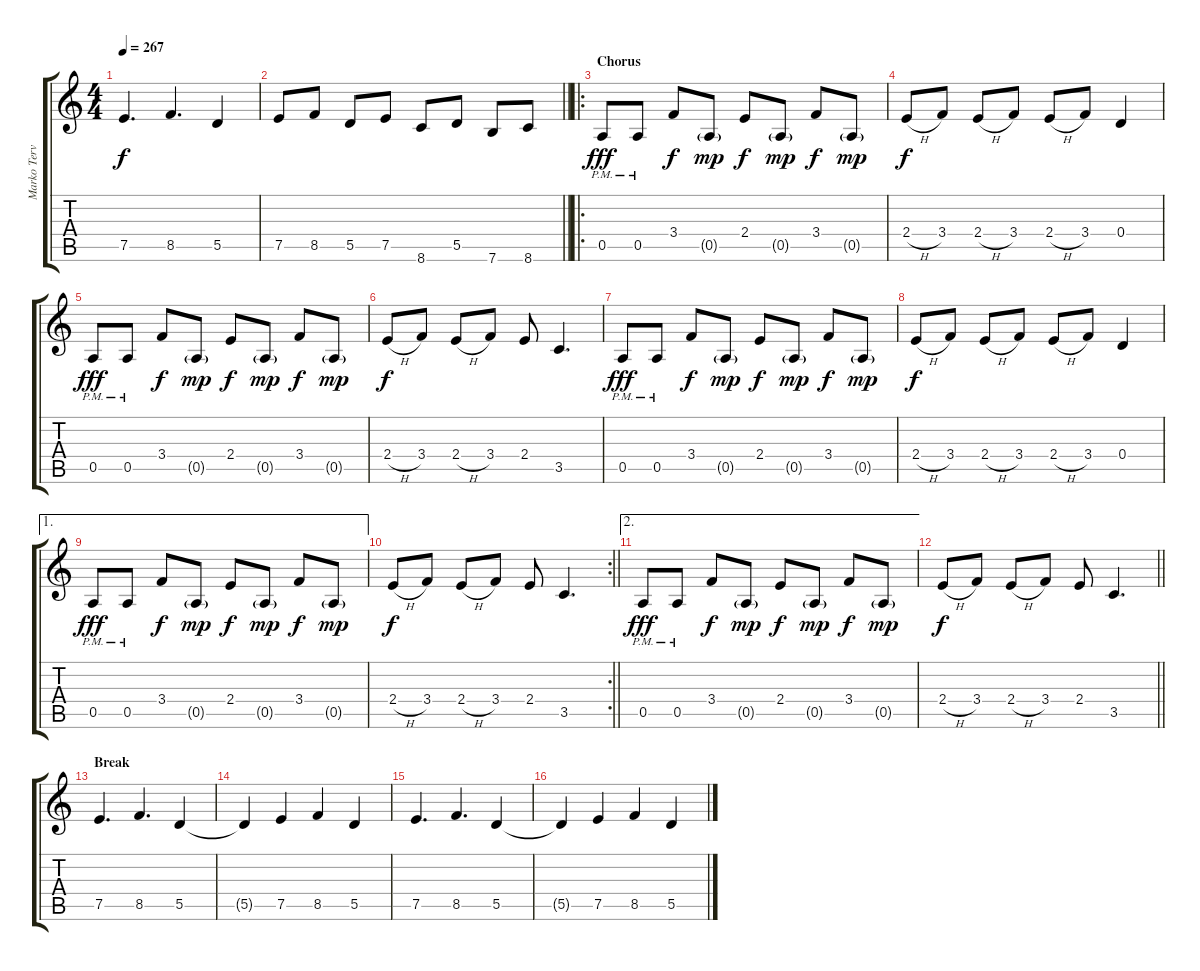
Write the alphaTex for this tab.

\track ("Marko Tervonen" "Marko Terv") {instrument distortionguitar}
\staff {score tabs}
\tuning (E4 B3 G3 D3 A2 E2) {hide}
\ts (4 4)
\tempo 267
\clef g2
\ks c
7.5.4{d dy f} 8.5.4{d} 5.5.4 |
\barLineRight lightlight
7.5.8 8.5.8 5.5.8 7.5.8 8.6.8 5.5.8 7.6.8 8.6.8 |
\ro
\section ("" "Chorus")
0.5{pm}.8{dy fff} 0.5{pm}.8 3.4.8{dy f} 0.5{g}.8{dy mp} 2.4.8{dy f} 0.5{g}.8{dy mp} 3.4.8{dy f} 0.5{g}.8{dy mp} |
2.4{h}.8{dy f} 3.4.8 2.4{h}.8 3.4.8 2.4{h}.8 3.4.8 0.4.4 |
0.5{pm}.8{dy fff} 0.5{pm}.8 3.4.8{dy f} 0.5{g}.8{dy mp} 2.4.8{dy f} 0.5{g}.8{dy mp} 3.4.8{dy f} 0.5{g}.8{dy mp} |
2.4{h}.8{dy f} 3.4.8 2.4{h}.8 3.4.8 2.4.8 3.5.4{d} |
0.5{pm}.8{dy fff} 0.5{pm}.8 3.4.8{dy f} 0.5{g}.8{dy mp} 2.4.8{dy f} 0.5{g}.8{dy mp} 3.4.8{dy f} 0.5{g}.8{dy mp} |
2.4{h}.8{dy f} 3.4.8 2.4{h}.8 3.4.8 2.4{h}.8 3.4.8 0.4.4 |
\ae 1
0.5{pm}.8{dy fff} 0.5{pm}.8 3.4.8{dy f} 0.5{g}.8{dy mp} 2.4.8{dy f} 0.5{g}.8{dy mp} 3.4.8{dy f} 0.5{g}.8{dy mp} |
\rc 2
\barLineRight lightlight
2.4{h}.8{dy f} 3.4.8 2.4{h}.8 3.4.8 2.4.8 3.5.4{d} |
\ae 2
0.5{pm}.8{dy fff} 0.5{pm}.8 3.4.8{dy f} 0.5{g}.8{dy mp} 2.4.8{dy f} 0.5{g}.8{dy mp} 3.4.8{dy f} 0.5{g}.8{dy mp} |
\barLineRight lightlight
2.4{h}.8{dy f} 3.4.8 2.4{h}.8 3.4.8 2.4.8 3.5.4{d} |
\section ("" "Break")
7.5.4{d} 8.5.4{d} 5.5.4 |
5.5{t}.4 7.5.4 8.5.4 5.5.4 |
7.5.4{d} 8.5.4{d} 5.5.4 |
5.5{t}.4 7.5.4 8.5.4 5.5.4
